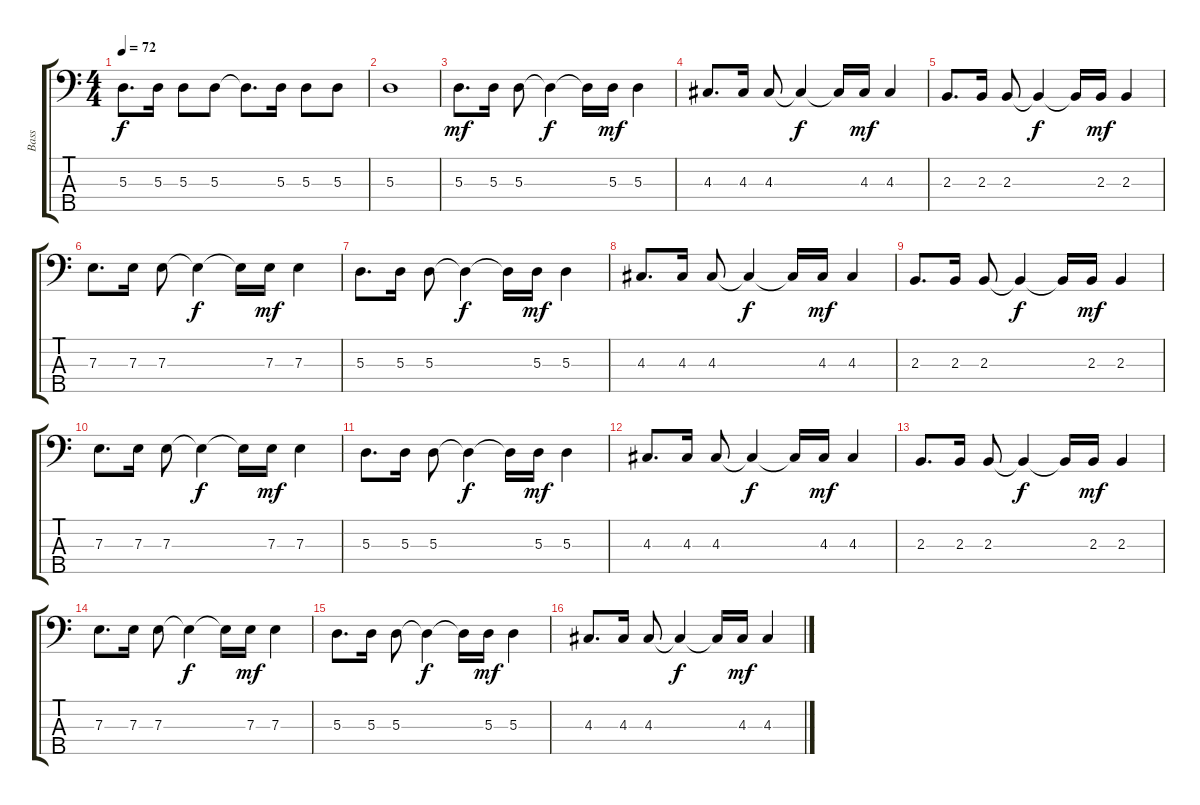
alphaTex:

\track ("Bass" "Bass") {instrument electricbassfinger}
\staff {score tabs}
\tuning (G2 D2 A1 E1 B0) {hide}
\ts (4 4)
\tempo 72
\clef f4
\ks c
5.3.8{d dy f} 5.3.16 5.3.8 5.3.8 5.3{t}.8{d} 5.3.16 5.3.8 5.3.8 |
5.3.1 |
5.3.8{d dy mf} 5.3.16 5.3.8 5.3{t}.4{dy f} 5.3{t}.16 5.3.16{dy mf} 5.3.4 |
4.3.8{d} 4.3.16 4.3.8 4.3{t}.4{dy f} 4.3{t}.16 4.3.16{dy mf} 4.3.4 |
2.3.8{d} 2.3.16 2.3.8 2.3{t}.4{dy f} 2.3{t}.16 2.3.16{dy mf} 2.3.4 |
7.3.8{d} 7.3.16 7.3.8 7.3{t}.4{dy f} 7.3{t}.16 7.3.16{dy mf} 7.3.4 |
5.3.8{d} 5.3.16 5.3.8 5.3{t}.4{dy f} 5.3{t}.16 5.3.16{dy mf} 5.3.4 |
4.3.8{d} 4.3.16 4.3.8 4.3{t}.4{dy f} 4.3{t}.16 4.3.16{dy mf} 4.3.4 |
2.3.8{d} 2.3.16 2.3.8 2.3{t}.4{dy f} 2.3{t}.16 2.3.16{dy mf} 2.3.4 |
7.3.8{d} 7.3.16 7.3.8 7.3{t}.4{dy f} 7.3{t}.16 7.3.16{dy mf} 7.3.4 |
5.3.8{d} 5.3.16 5.3.8 5.3{t}.4{dy f} 5.3{t}.16 5.3.16{dy mf} 5.3.4 |
4.3.8{d} 4.3.16 4.3.8 4.3{t}.4{dy f} 4.3{t}.16 4.3.16{dy mf} 4.3.4 |
2.3.8{d} 2.3.16 2.3.8 2.3{t}.4{dy f} 2.3{t}.16 2.3.16{dy mf} 2.3.4 |
7.3.8{d} 7.3.16 7.3.8 7.3{t}.4{dy f} 7.3{t}.16 7.3.16{dy mf} 7.3.4 |
5.3.8{d} 5.3.16 5.3.8 5.3{t}.4{dy f} 5.3{t}.16 5.3.16{dy mf} 5.3.4 |
4.3.8{d} 4.3.16 4.3.8 4.3{t}.4{dy f} 4.3{t}.16 4.3.16{dy mf} 4.3.4
